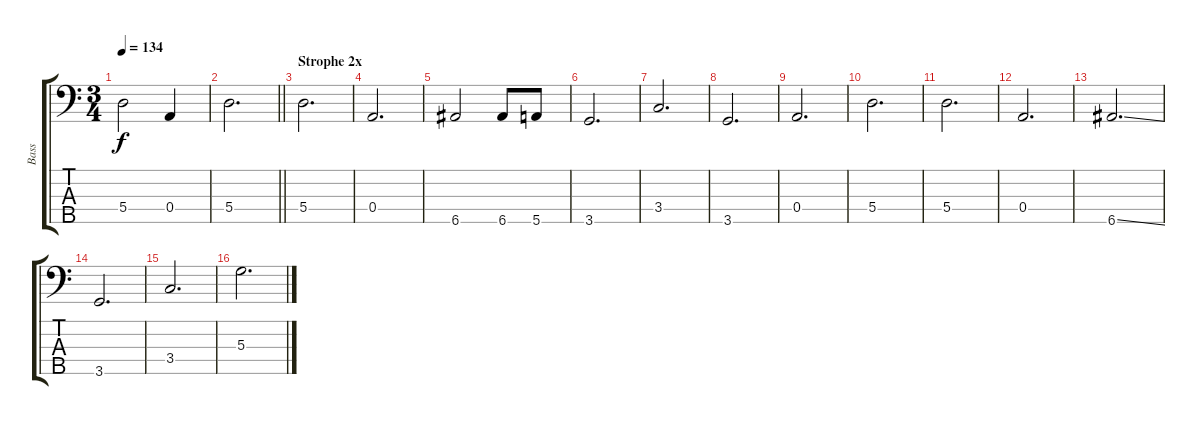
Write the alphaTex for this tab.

\track ("Bass" "Bass") {instrument electricbassfinger}
\staff {score tabs}
\tuning (C3 G2 D2 A1 E1) {hide}
\ts (3 4)
\tempo 134
\clef f4
\ks c
5.4.2{dy f} 0.4.4 |
\barLineRight lightlight
5.4.2{d} |
\section ("" "Strophe 2x")
5.4.2{d} |
0.4.2{d} |
6.5.2 6.5.8 5.5.8 |
3.5.2{d} |
3.4.2{d} |
3.5.2{d} |
0.4.2{d} |
5.4.2{d} |
5.4.2{d} |
0.4.2{d} |
6.5{ss}.2{d} |
3.5.2{d} |
3.4.2{d} |
5.3.2{d}
